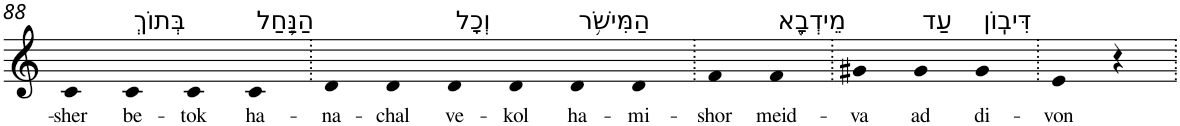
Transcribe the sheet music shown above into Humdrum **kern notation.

**kern	**text
*part1	*part1
*staff1	*staff1
*I"Piano	*
*I'Pno	*
!!LO:PB:g=z
*clefG2	*
*k[]	*
=88	=88
!	!LO:LY:b
4c	-sher
!LO:TX:a:t=בְּתוֹךְ	!
!	!LO:LY:b
4c	be-
!	!LO:LY:b
4c	-tok
!LO:TX:a:t=הַנַּ֛חַל	!
!	!LO:LY:b
4c	ha-
=89.	=89.
!	!LO:LY:b
4d	-na-
!	!LO:LY:b
4d	-chal
!LO:TX:a:t=וְכָל	!
!	!LO:LY:b
4d	ve-
!	!LO:LY:b
4d	-kol
!LO:TX:a:t=הַמִּישֹׁ֥ר	!
!	!LO:LY:b
4d	ha-
!	!LO:LY:b
4d	-mi-
=90.	=90.
!	!LO:LY:b
4f	-shor
!LO:TX:a:t=מֵידְבָ֖א	!
!	!LO:LY:b
4f	meid-
=91.	=91.
!	!LO:LY:b
4g#X	-va
!LO:TX:a:t=עַד	!
!	!LO:LY:b
4g#	ad
!LO:TX:a:t=דִּיבֽוֹן	!
!	!LO:LY:b
4g#	di-
=92.	=92.
!	!LO:LY:b
4e	-von
4r	.
=.	=.
*-	*-
